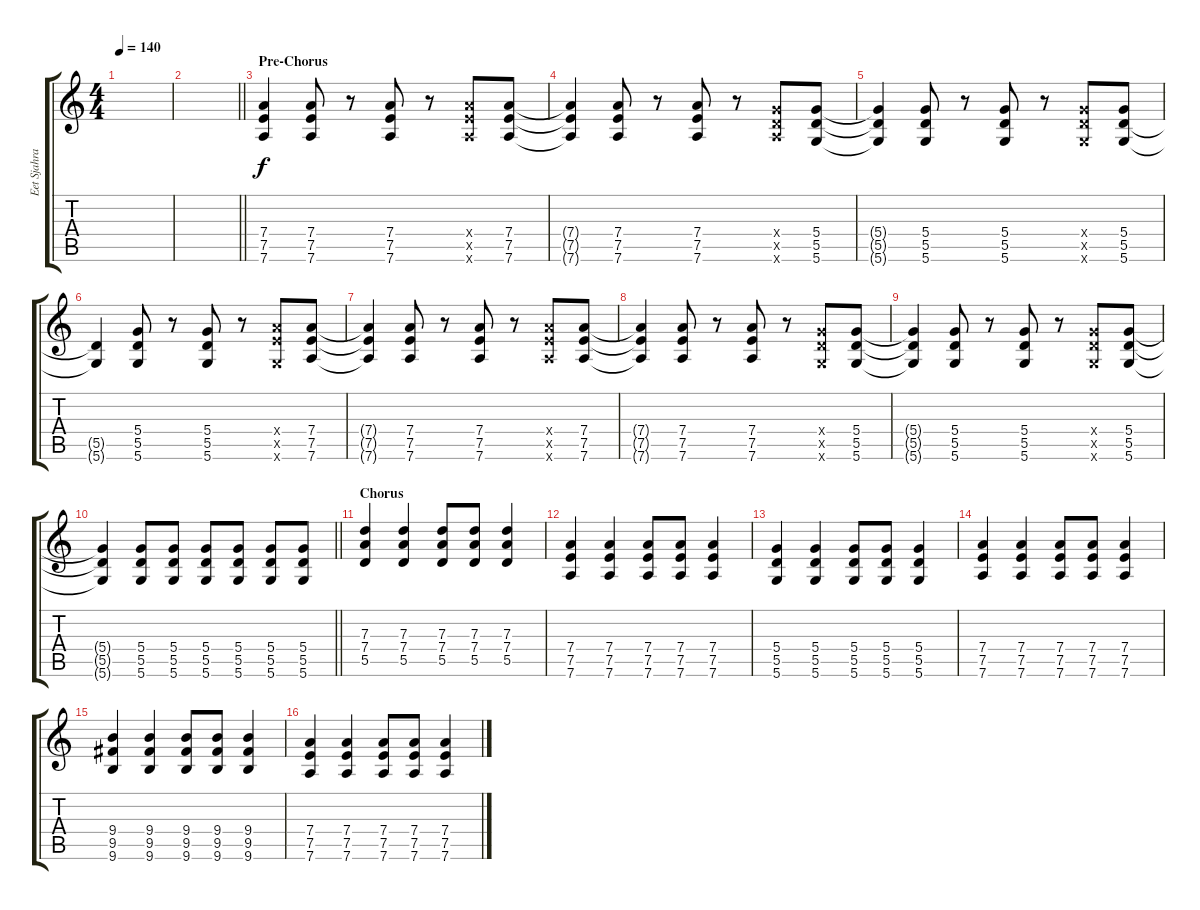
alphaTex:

\track ("Eet Sjahraine" "Eet Sjahra") {instrument overdrivenguitar}
\staff {score tabs}
\tuning (E4 B3 G3 D3 A2 D2) {hide}
\ts (4 4)
\tempo 140
\clef g2
\ks c
|
\barLineRight lightlight
|
\section ("" "Pre-Chorus")
(7.4 7.5 7.6).4 (7.4 7.5 7.6).8 r.8 (7.4 7.5 7.6).8 r.8 (7.4{x} 7.5{x} 7.6{x}).8 (7.4 7.5 7.6).8 |
(7.4{t} 7.5{t} 7.6{t}).4 (7.4 7.5 7.6).8 r.8 (7.4 7.5 7.6).8 r.8 (5.4{x} 5.5{x} 7.6{x}).8 (5.4 5.5 5.6).8 |
(5.4{t} 5.5{t} 5.6{t}).4 (5.4 5.5 5.6).8 r.8 (5.4 5.5 5.6).8 r.8 (5.4{x} 5.5{x} 5.6{x}).8 (5.4 5.5 5.6).8 |
(5.5{t} 5.6{t}).4 (5.4 5.5 5.6).8 r.8 (5.4 5.5 5.6).8 r.8 (7.4{x} 7.5{x} 5.6{x}).8 (7.4 7.5 7.6).8 |
(7.4{t} 7.5{t} 7.6{t}).4 (7.4 7.5 7.6).8 r.8 (7.4 7.5 7.6).8 r.8 (7.4{x} 7.5{x} 7.6{x}).8 (7.4 7.5 7.6).8 |
(7.4{t} 7.5{t} 7.6{t}).4 (7.4 7.5 7.6).8 r.8 (7.4 7.5 7.6).8 r.8 (5.4{x} 5.5{x} 5.6{x}).8 (5.4 5.5 5.6).8 |
(5.4{t} 5.5{t} 5.6{t}).4 (5.4 5.5 5.6).8 r.8 (5.4 5.5 5.6).8 r.8 (5.4{x} 5.5{x} 5.6{x}).8 (5.4 5.5 5.6).8 |
\barLineRight lightlight
(5.4{t} 5.5{t} 5.6{t}).4 (5.4 5.5 5.6).8 (5.4 5.5 5.6).8 (5.4 5.5 5.6).8 (5.4 5.5 5.6).8 (5.4 5.5 5.6).8 (5.4 5.5 5.6).8 |
\section ("" "Chorus")
(7.3 7.4 5.5).4 (7.3 7.4 5.5).4 (7.3 7.4 5.5).8 (7.3 7.4 5.5).8 (7.3 7.4 5.5).4 |
(7.4 7.5 7.6).4 (7.4 7.5 7.6).4 (7.4 7.5 7.6).8 (7.4 7.5 7.6).8 (7.4 7.5 7.6).4 |
(5.4 5.5 5.6).4 (5.4 5.5 5.6).4 (5.4 5.5 5.6).8 (5.4 5.5 5.6).8 (5.4 5.5 5.6).4 |
(7.4 7.5 7.6).4 (7.4 7.5 7.6).4 (7.4 7.5 7.6).8 (7.4 7.5 7.6).8 (7.4 7.5 7.6).4 |
(9.4 9.5 9.6).4 (9.4 9.5 9.6).4 (9.4 9.5 9.6).8 (9.4 9.5 9.6).8 (9.4 9.5 9.6).4 |
(7.4 7.5 7.6).4 (7.4 7.5 7.6).4 (7.4 7.5 7.6).8 (7.4 7.5 7.6).8 (7.4 7.5 7.6).4
